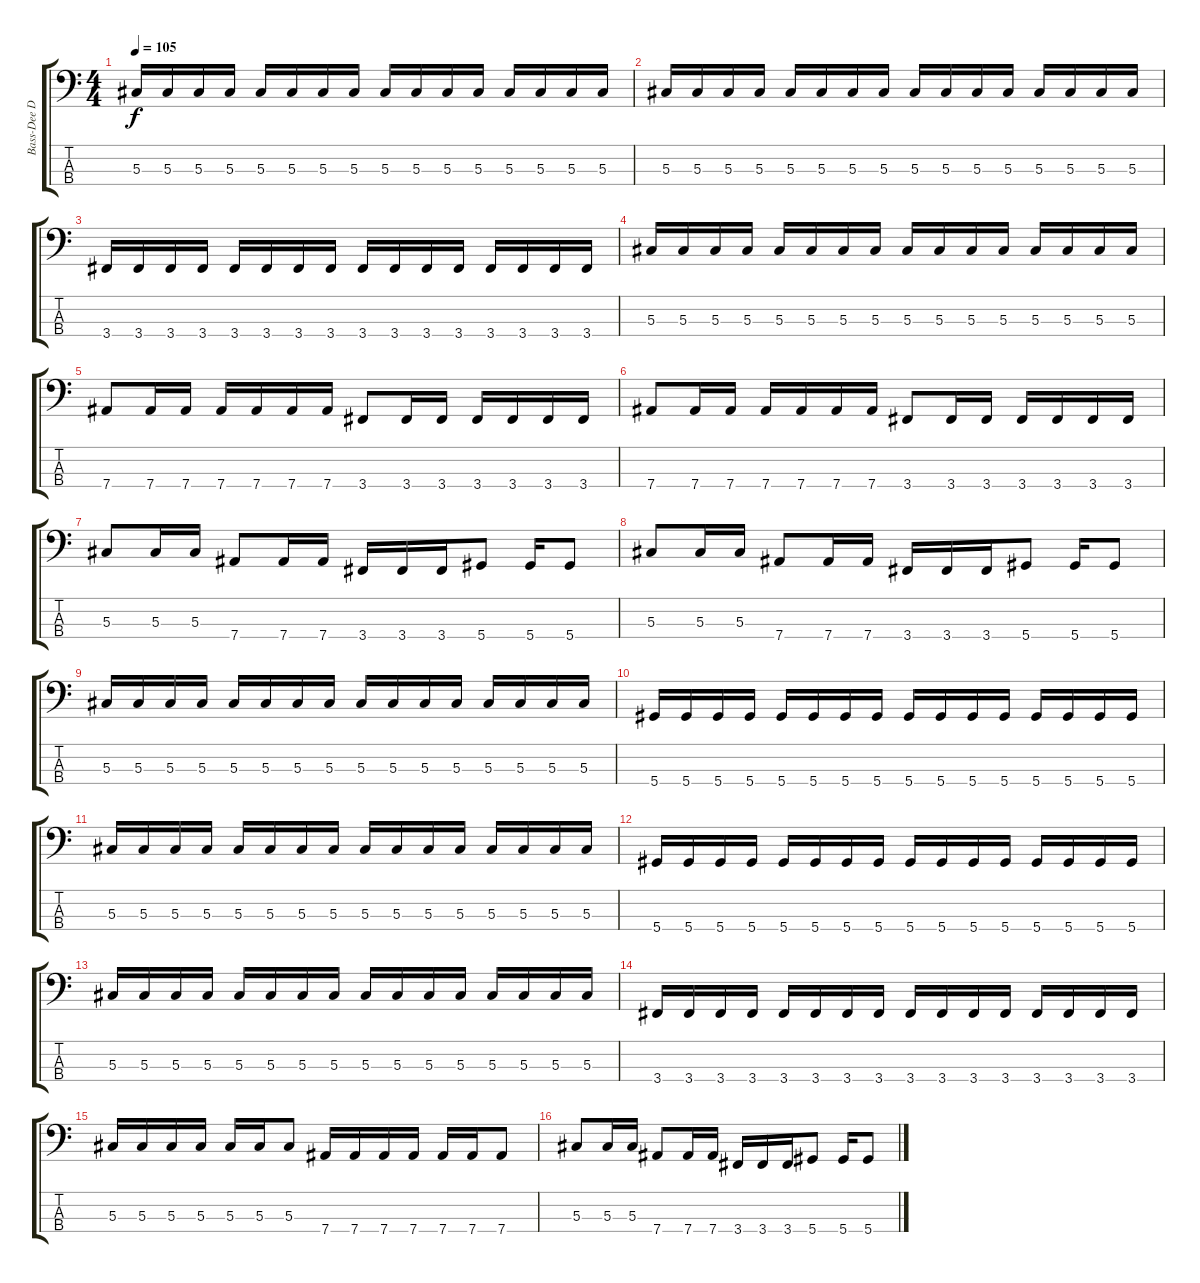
\track ("Bass-Dee Dee Ramone" "Bass-Dee D") {instrument electricbasspick}
\staff {score tabs}
\tuning (Gb2 Db2 Ab1 Eb1) {hide}
\ts (4 4)
\tempo 105
\clef f4
\ks c
5.3.16{dy f} 5.3.16 5.3.16 5.3.16 5.3.16 5.3.16 5.3.16 5.3.16 5.3.16 5.3.16 5.3.16 5.3.16 5.3.16 5.3.16 5.3.16 5.3.16 |
5.3.16 5.3.16 5.3.16 5.3.16 5.3.16 5.3.16 5.3.16 5.3.16 5.3.16 5.3.16 5.3.16 5.3.16 5.3.16 5.3.16 5.3.16 5.3.16 |
3.4.16 3.4.16 3.4.16 3.4.16 3.4.16 3.4.16 3.4.16 3.4.16 3.4.16 3.4.16 3.4.16 3.4.16 3.4.16 3.4.16 3.4.16 3.4.16 |
5.3.16 5.3.16 5.3.16 5.3.16 5.3.16 5.3.16 5.3.16 5.3.16 5.3.16 5.3.16 5.3.16 5.3.16 5.3.16 5.3.16 5.3.16 5.3.16 |
7.4.8 7.4.16 7.4.16 7.4.16 7.4.16 7.4.16 7.4.16 3.4.8 3.4.16 3.4.16 3.4.16 3.4.16 3.4.16 3.4.16 |
7.4.8 7.4.16 7.4.16 7.4.16 7.4.16 7.4.16 7.4.16 3.4.8 3.4.16 3.4.16 3.4.16 3.4.16 3.4.16 3.4.16 |
5.3.8 5.3.16 5.3.16 7.4.8 7.4.16 7.4.16 3.4.16 3.4.16 3.4.16 5.4.8 5.4.16 5.4.8 |
5.3.8 5.3.16 5.3.16 7.4.8 7.4.16 7.4.16 3.4.16 3.4.16 3.4.16 5.4.8 5.4.16 5.4.8 |
5.3.16 5.3.16 5.3.16 5.3.16 5.3.16 5.3.16 5.3.16 5.3.16 5.3.16 5.3.16 5.3.16 5.3.16 5.3.16 5.3.16 5.3.16 5.3.16 |
5.4.16 5.4.16 5.4.16 5.4.16 5.4.16 5.4.16 5.4.16 5.4.16 5.4.16 5.4.16 5.4.16 5.4.16 5.4.16 5.4.16 5.4.16 5.4.16 |
5.3.16 5.3.16 5.3.16 5.3.16 5.3.16 5.3.16 5.3.16 5.3.16 5.3.16 5.3.16 5.3.16 5.3.16 5.3.16 5.3.16 5.3.16 5.3.16 |
5.4.16 5.4.16 5.4.16 5.4.16 5.4.16 5.4.16 5.4.16 5.4.16 5.4.16 5.4.16 5.4.16 5.4.16 5.4.16 5.4.16 5.4.16 5.4.16 |
5.3.16 5.3.16 5.3.16 5.3.16 5.3.16 5.3.16 5.3.16 5.3.16 5.3.16 5.3.16 5.3.16 5.3.16 5.3.16 5.3.16 5.3.16 5.3.16 |
3.4.16 3.4.16 3.4.16 3.4.16 3.4.16 3.4.16 3.4.16 3.4.16 3.4.16 3.4.16 3.4.16 3.4.16 3.4.16 3.4.16 3.4.16 3.4.16 |
5.3.16 5.3.16 5.3.16 5.3.16 5.3.16 5.3.16 5.3.8 7.4.16 7.4.16 7.4.16 7.4.16 7.4.16 7.4.16 7.4.8 |
5.3.8 5.3.16 5.3.16 7.4.8 7.4.16 7.4.16 3.4.16 3.4.16 3.4.16 5.4.8 5.4.16 5.4.8
